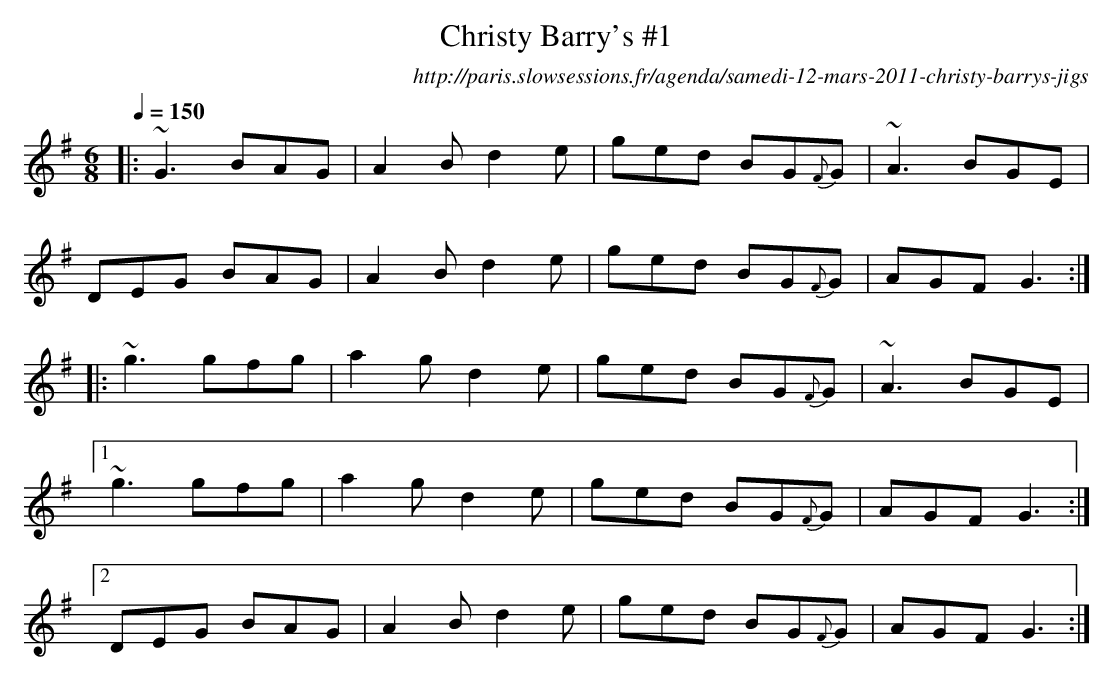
X:1
T: Christy Barry's #1
O:http://paris.slowsessions.fr/agenda/samedi-12-mars-2011-christy-barrys-jigs
M: 6/8
L: 1/8
Q: 1/4=150
K: Gmaj
|:~G3 BAG|A2B d2e|ged BG{F}G|~A3 BGE|
DEG  BAG|A2B d2e|ged BG{F}G| AGF G3:|
|:~g3 gfg|a2g d2e|ged BG{F}G|~A3 BGE|
[1 ~g3 gfg|a2g d2e|ged BG{F}G|AGF G3:|
[2  DEG BAG|A2B d2e|ged BG{F}G|AGF G3:|
